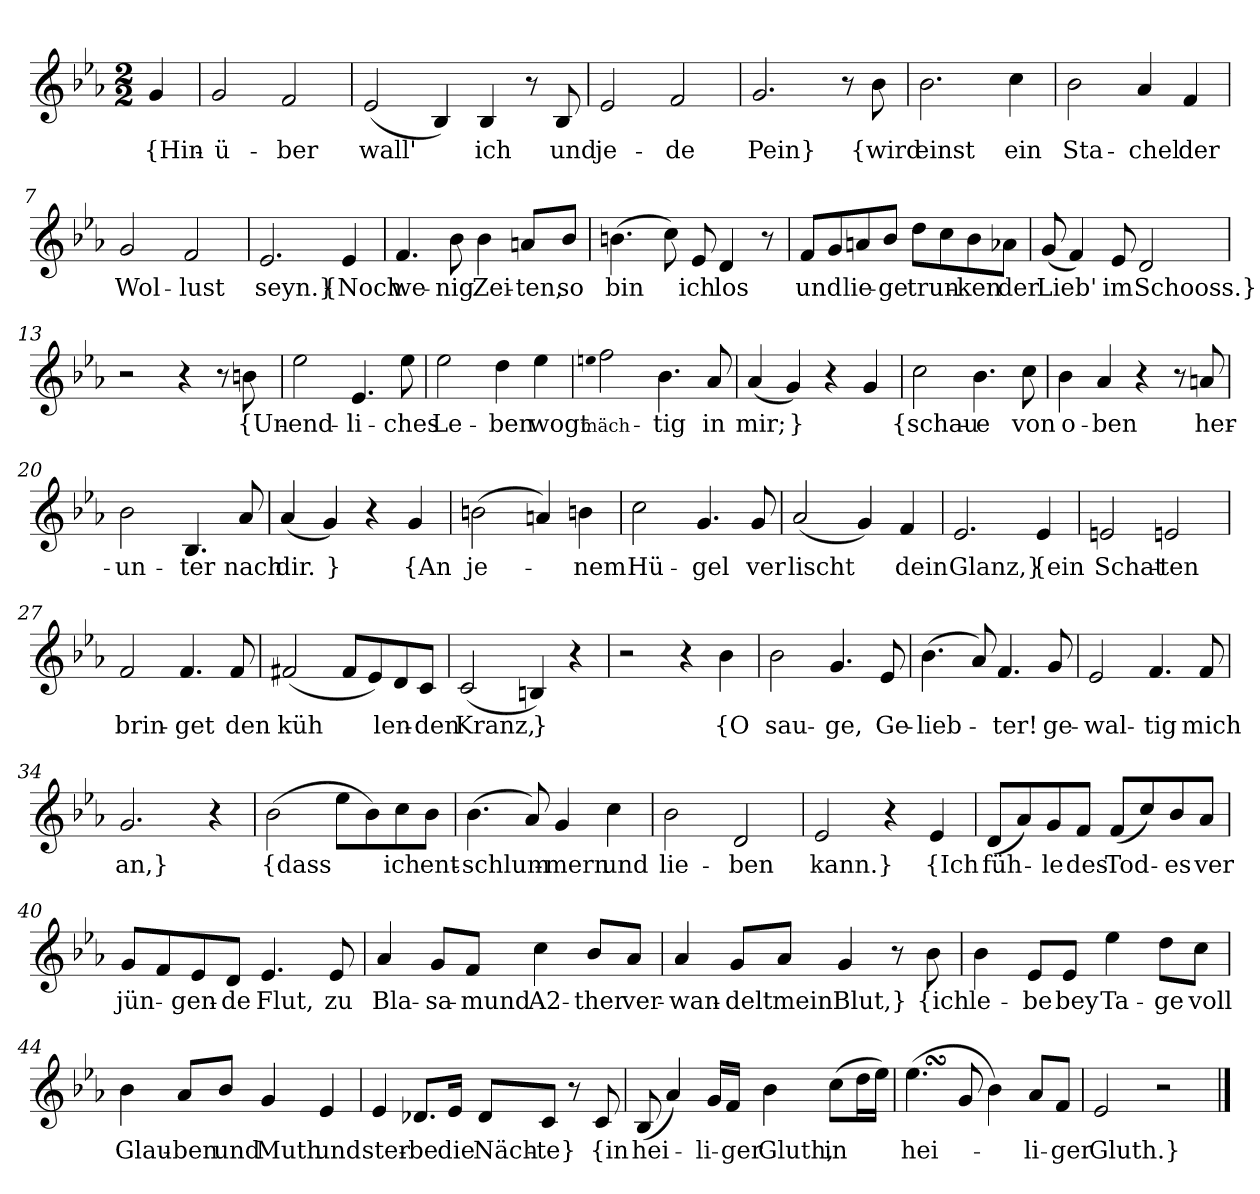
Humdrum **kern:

**kern	**text
*part1	*part1
*staff1	*staff1
*clefG2	*
*k[b-e-a-]	*
*M2/2	*
=	=
4g	{Hin-
=1	=1
2g	ü-
2f	-ber
=2	=2
(2e-	wall'
4B-)	.
4B-	ich
8r	.
8B-	und
=3	=3
2e-	je-
2f	-de
=4	=4
2.g	Pein}
8r	.
8b-	{wird
=5	=5
2.b-	einst
4cc	ein
=6	=6
2b-	Sta-
4a-	-chel
4f	der
=7	=7
2g	Wol-
2f	-lust
=8	=8
2.e-	seyn.}
4e-	{Noch
=9	=9
4.f	we-
8b-	-nig
4b-	Zei-
8an/L	-ten,
8b-/J	so
=10	=10
(4.bn	bin
8cc)	.
8e-	ich
4d	los
8r	.
=11	=11
8f/L	und
8g/	.
8an/	lie-
8b-/J	-ge
8dd\L	trun-
8cc\	.
8b-\	-ken
8a-X\J	-der
=12	=12
(8g	Lieb'
4f)	.
8e-	im
2d	Schooss.}
=13	=13
2r	.
4r	.
8r	.
8bn	{Un-
=14	=14
2ee-	-end-
4.e-	-li-
8ee-	-ches
=15	=15
2ee-	Le-
4dd	-ben
4ee-	wogt
=16	=16
qeen	mäch-
2ff	.
4.b-	-tig
8a-	in
=17	=17
(4a-	mir;
4g)	}
4r	.
4g	.
=18	=18
2cc	{schau-
4.b-	-e
8cc	von
=19	=19
4b-	o-
4a-	-ben
4r	.
8r	.
8an	her-
=20	=20
2b-	-un-
4.B-	-ter
8a-	nach
=21	=21
(4a-	dir.
4g)	}
4r	.
4g	{An
=22	=22
(2bn	je-
4an)	.
4bn	-nem
=23	=23
2cc	Hü-
4.g	-gel
8g	ver
=24	=24
(2a-	lischt
4g)	.
4f	dein
=25	=25
2.e-	Glanz,}
4e-	{ein
=26	=26
2en	Schat-
2en	-ten
=27	=27
2f	brin-
4.f	-get
8f	den
=28	=28
(2f#X	küh
8f#/L	.
8e-/)	.
8d/	-len-
8c/J	-den
=29	=29
(2c	Kranz,
4Bn)	}
4r	.
=30	=30
2r	.
4r	.
4b-	{O
=31	=31
2b-	sau-
4.g	-ge,
8e-	Ge-
=32	=32
(4.b-	-lieb-
8a-)	.
4.f	-ter!
8g	ge-
=33	=33
2e-	-wal-
4.f	-tig
8f	mich
=34	=34
2.g	an,}
4r	.
=35	=35
(2b-	{dass
8ee-\L	.
8b-\)	.
8cc\	ich
8b-\J	ent-
=36	=36
(4.b-	-schlum-
8a-)	.
4g	-mern
4cc	und
=37	=37
2b-	lie-
2d	-ben
=38	=38
2e-	kann.}
4r	.
4e-	{Ich
=39	=39
(8d/L	füh-
8a-/)	.
8g/	-le
8f/J	des
(8f/L	Tod-
8cc/)	.
8b-/	-es
8a-/J	ver
=40	=40
8g/L	-jün-
8f/	.
8e-/	-gen-
8d/J	-de
4.e-	Flut,
8e-	zu
=41	=41
4a-	Bla-
8g/L	-sa-
8f/J	-mund
4cc	A2-
8b-/L	-ther
8a-/J	ver-
=42	=42
4a-	-wan-
8g/L	-delt
8a-/J	mein
4g	Blut,}
8r	.
8b-	{ich
=43	=43
4b-	le-
8e-/L	-be
8e-/J	bey
4ee-	Ta-
8dd\L	-ge
8cc\J	voll
=44	=44
4b-	Glau-
8a-/L	-ben
8b-/J	und
4g	Muth
4e-	und
=45	=45
4e-	ster-
8.d-X/L	-be
16e-/Jk	die
8d-/L	Näch-
8c/J	-te}
8r	.
8c	{in
=46	=46
(8B-	hei-
4a-)	.
16g/LL	-li-
16f/JJ	-ger
4b-	Gluth,
(8cc\L	in
16dd\L	.
16ee-\JJ)	.
=47	=47
(4.ee-SSs	hei-
8g	.
4b-)	.
8a-/L	-li-
8f/J	-ger
=48	=48
2e-	Gluth.}
2r	.
==	==
*-	*-
